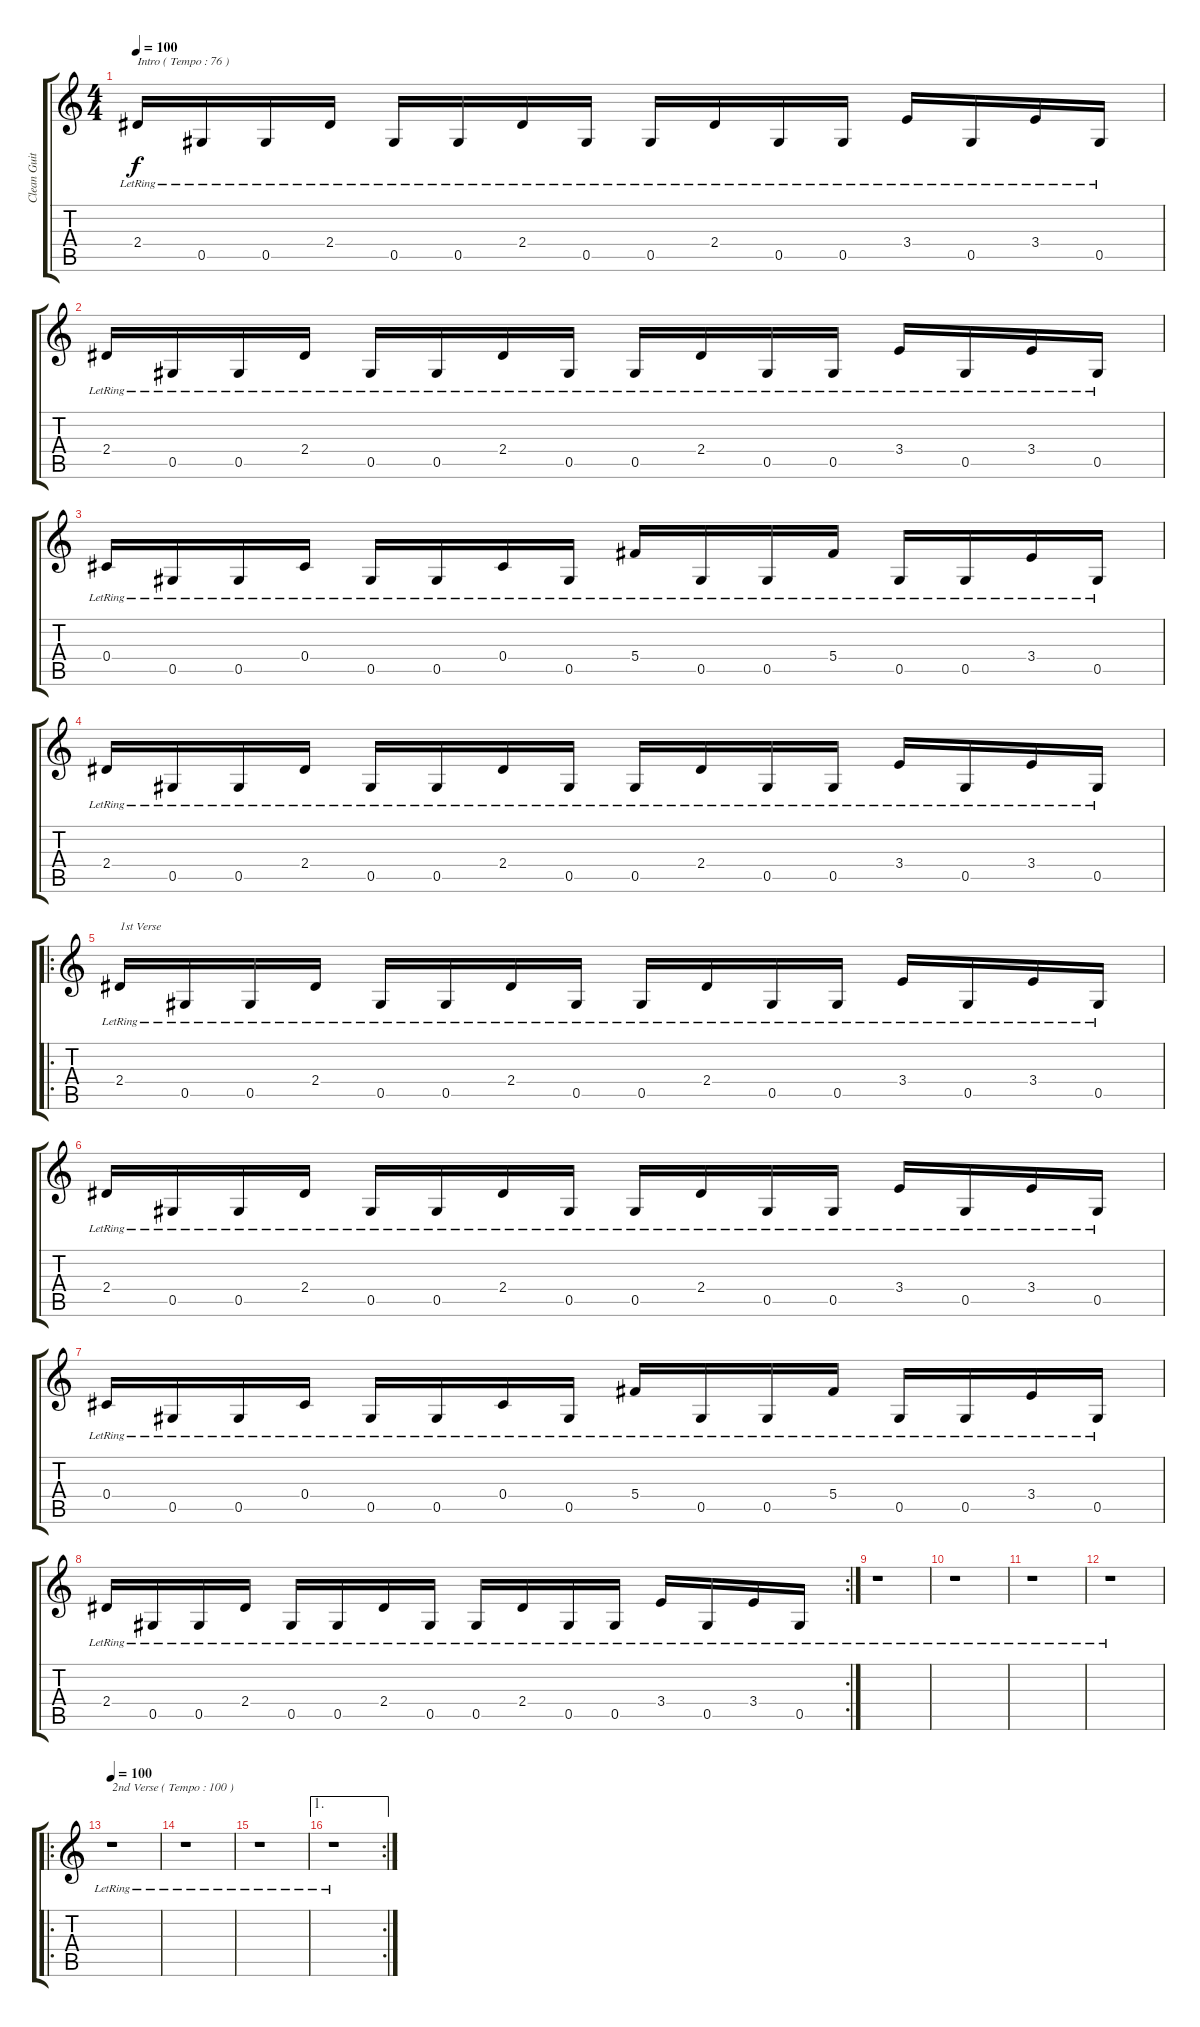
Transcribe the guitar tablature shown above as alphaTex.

\track ("Clean Guitar" "Clean Guit") {instrument electricguitarclean}
\staff {score tabs}
\tuning (Eb4 Bb3 Gb3 Db3 Ab2 Eb2) {hide}
\ts (4 4)
\tempo 100
\tempo 76
\tempo 100
\clef g2
\ks c
2.4{lr}.16{txt "Intro ( Tempo : 76 )" dy f instrument electricguitarclean} 0.5{lr}.16 0.5{lr}.16 2.4{lr}.16 0.5{lr}.16 0.5{lr}.16 2.4{lr}.16 0.5{lr}.16 0.5{lr}.16 2.4{lr}.16 0.5{lr}.16 0.5{lr}.16 3.4{lr}.16 0.5{lr}.16 3.4{lr}.16 0.5{lr}.16 |
2.4{lr}.16 0.5{lr}.16 0.5{lr}.16 2.4{lr}.16 0.5{lr}.16 0.5{lr}.16 2.4{lr}.16 0.5{lr}.16 0.5{lr}.16 2.4{lr}.16 0.5{lr}.16 0.5{lr}.16 3.4{lr}.16 0.5{lr}.16 3.4{lr}.16 0.5{lr}.16 |
0.4{lr}.16 0.5{lr}.16 0.5{lr}.16 0.4{lr}.16 0.5{lr}.16 0.5{lr}.16 0.4{lr}.16 0.5{lr}.16 5.4{lr}.16 0.5{lr}.16 0.5{lr}.16 5.4{lr}.16 0.5{lr}.16 0.5{lr}.16 3.4{lr}.16 0.5{lr}.16 |
2.4{lr}.16 0.5{lr}.16 0.5{lr}.16 2.4{lr}.16 0.5{lr}.16 0.5{lr}.16 2.4{lr}.16 0.5{lr}.16 0.5{lr}.16 2.4{lr}.16 0.5{lr}.16 0.5{lr}.16 3.4{lr}.16 0.5{lr}.16 3.4{lr}.16 0.5{lr}.16 |
\ro
2.4{lr}.16{txt "1st Verse"} 0.5{lr}.16 0.5{lr}.16 2.4{lr}.16 0.5{lr}.16 0.5{lr}.16 2.4{lr}.16 0.5{lr}.16 0.5{lr}.16 2.4{lr}.16 0.5{lr}.16 0.5{lr}.16 3.4{lr}.16 0.5{lr}.16 3.4{lr}.16 0.5{lr}.16 |
2.4{lr}.16 0.5{lr}.16 0.5{lr}.16 2.4{lr}.16 0.5{lr}.16 0.5{lr}.16 2.4{lr}.16 0.5{lr}.16 0.5{lr}.16 2.4{lr}.16 0.5{lr}.16 0.5{lr}.16 3.4{lr}.16 0.5{lr}.16 3.4{lr}.16 0.5{lr}.16 |
0.4{lr}.16 0.5{lr}.16 0.5{lr}.16 0.4{lr}.16 0.5{lr}.16 0.5{lr}.16 0.4{lr}.16 0.5{lr}.16 5.4{lr}.16 0.5{lr}.16 0.5{lr}.16 5.4{lr}.16 0.5{lr}.16 0.5{lr}.16 3.4{lr}.16 0.5{lr}.16 |
\rc 2
2.4{lr}.16 0.5{lr}.16 0.5{lr}.16 2.4{lr}.16 0.5{lr}.16 0.5{lr}.16 2.4{lr}.16 0.5{lr}.16 0.5{lr}.16 2.4{lr}.16 0.5{lr}.16 0.5{lr}.16 3.4{lr}.16 0.5{lr}.16 3.4{lr}.16 0.5{lr}.16 |
r.1 |
r.1 |
r.1 |
r.1 |
\ro
\tempo 100
r.1{txt "2nd Verse ( Tempo : 100 )"} |
r.1 |
r.1 |
\ae 1
\rc 2
r.1
